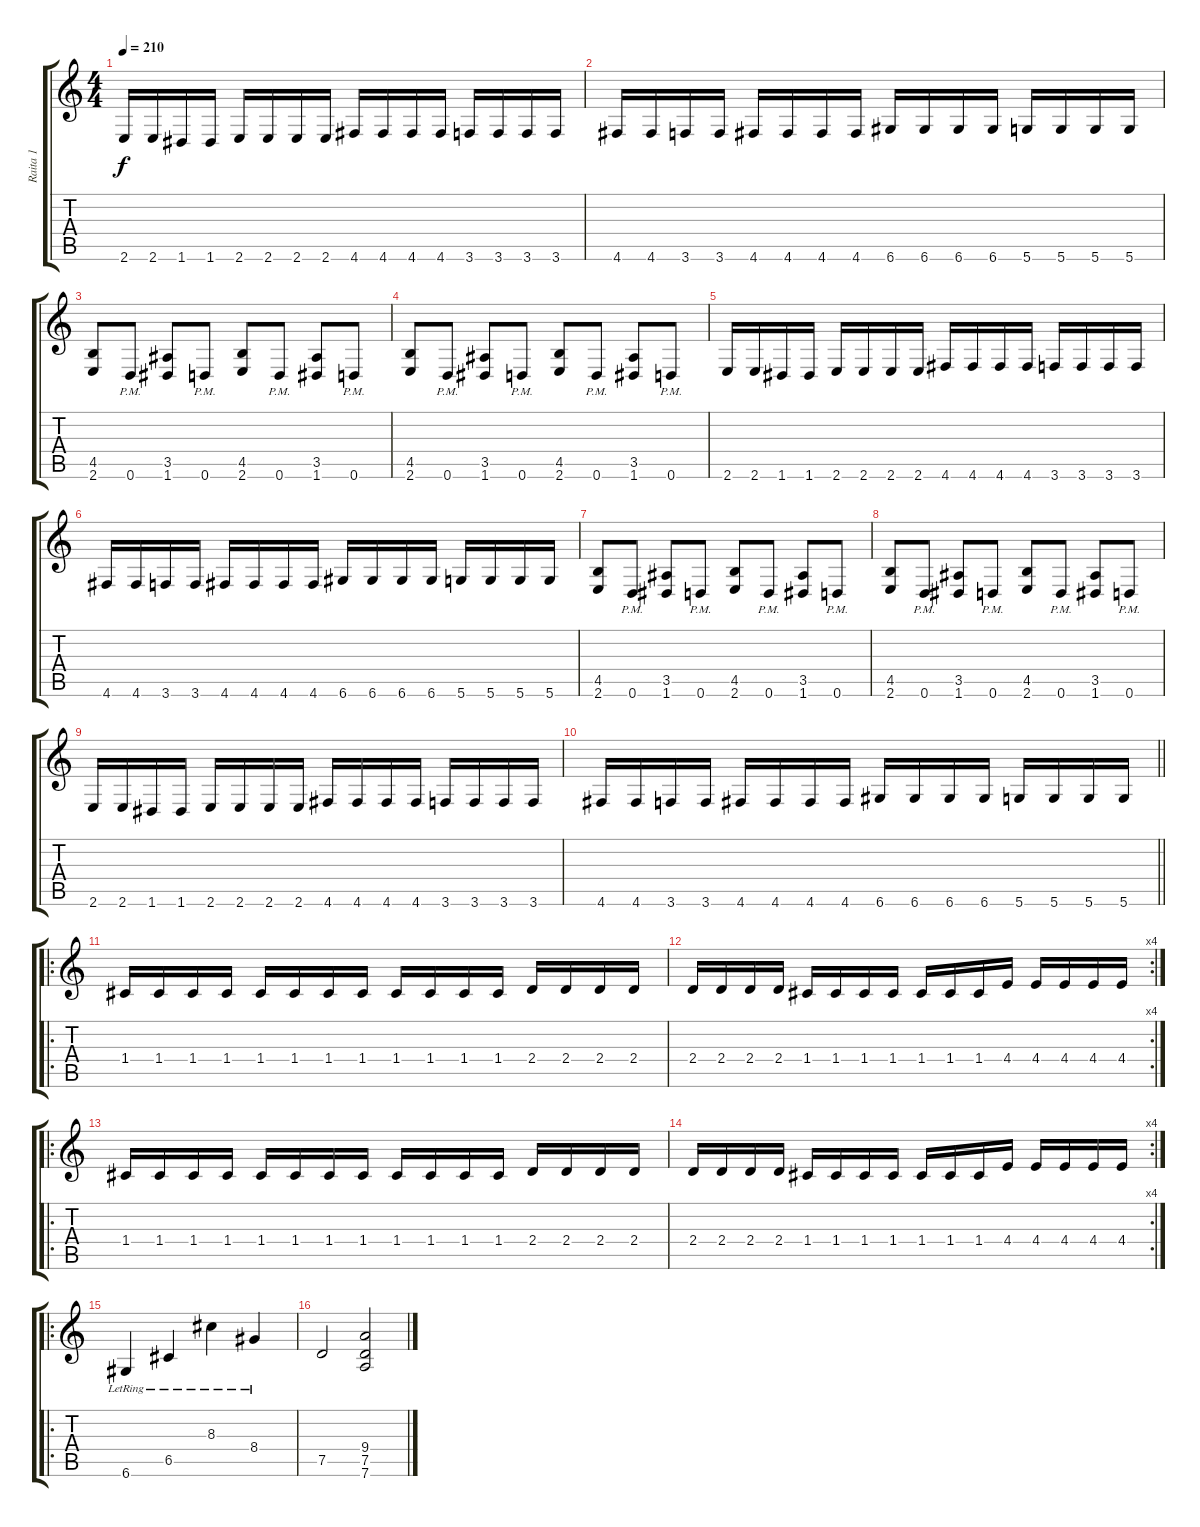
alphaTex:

\track ("Raita 1" "Raita 1") {instrument distortionguitar}
\staff {score tabs}
\tuning (D4 A3 F3 C3 G2 D2) {hide}
\ts (4 4)
\tempo 210
\clef g2
\ks c
2.6.16{dy f} 2.6.16 1.6.16 1.6.16 2.6.16 2.6.16 2.6.16 2.6.16 4.6.16 4.6.16 4.6.16 4.6.16 3.6.16 3.6.16 3.6.16 3.6.16 |
4.6.16 4.6.16 3.6.16 3.6.16 4.6.16 4.6.16 4.6.16 4.6.16 6.6.16 6.6.16 6.6.16 6.6.16 5.6.16 5.6.16 5.6.16 5.6.16 |
(4.5 2.6).8 0.6{pm}.8 (3.5 1.6).8 0.6{pm}.8 (4.5 2.6).8 0.6{pm}.8 (3.5 1.6).8 0.6{pm}.8 |
(4.5 2.6).8 0.6{pm}.8 (3.5 1.6).8 0.6{pm}.8 (4.5 2.6).8 0.6{pm}.8 (3.5 1.6).8 0.6{pm}.8 |
2.6.16 2.6.16 1.6.16 1.6.16 2.6.16 2.6.16 2.6.16 2.6.16 4.6.16 4.6.16 4.6.16 4.6.16 3.6.16 3.6.16 3.6.16 3.6.16 |
4.6.16 4.6.16 3.6.16 3.6.16 4.6.16 4.6.16 4.6.16 4.6.16 6.6.16 6.6.16 6.6.16 6.6.16 5.6.16 5.6.16 5.6.16 5.6.16 |
(4.5 2.6).8 0.6{pm}.8 (3.5 1.6).8 0.6{pm}.8 (4.5 2.6).8 0.6{pm}.8 (3.5 1.6).8 0.6{pm}.8 |
(4.5 2.6).8 0.6{pm}.8 (3.5 1.6).8 0.6{pm}.8 (4.5 2.6).8 0.6{pm}.8 (3.5 1.6).8 0.6{pm}.8 |
2.6.16 2.6.16 1.6.16 1.6.16 2.6.16 2.6.16 2.6.16 2.6.16 4.6.16 4.6.16 4.6.16 4.6.16 3.6.16 3.6.16 3.6.16 3.6.16 |
\barLineRight lightlight
4.6.16 4.6.16 3.6.16 3.6.16 4.6.16 4.6.16 4.6.16 4.6.16 6.6.16 6.6.16 6.6.16 6.6.16 5.6.16 5.6.16 5.6.16 5.6.16 |
\ro
1.4.16 1.4.16 1.4.16 1.4.16 1.4.16 1.4.16 1.4.16 1.4.16 1.4.16 1.4.16 1.4.16 1.4.16 2.4.16 2.4.16 2.4.16 2.4.16 |
\rc 4
2.4.16 2.4.16 2.4.16 2.4.16 1.4.16 1.4.16 1.4.16 1.4.16 1.4.16 1.4.16 1.4.16 4.4.16 4.4.16 4.4.16 4.4.16 4.4.16 |
\ro
1.4.16 1.4.16 1.4.16 1.4.16 1.4.16 1.4.16 1.4.16 1.4.16 1.4.16 1.4.16 1.4.16 1.4.16 2.4.16 2.4.16 2.4.16 2.4.16 |
\rc 4
2.4.16 2.4.16 2.4.16 2.4.16 1.4.16 1.4.16 1.4.16 1.4.16 1.4.16 1.4.16 1.4.16 4.4.16 4.4.16 4.4.16 4.4.16 4.4.16 |
\ro
6.6{lr}.4 6.5{lr}.4 8.3{lr}.4 8.4{lr}.4 |
7.5.2 (9.4 7.5 7.6).2
